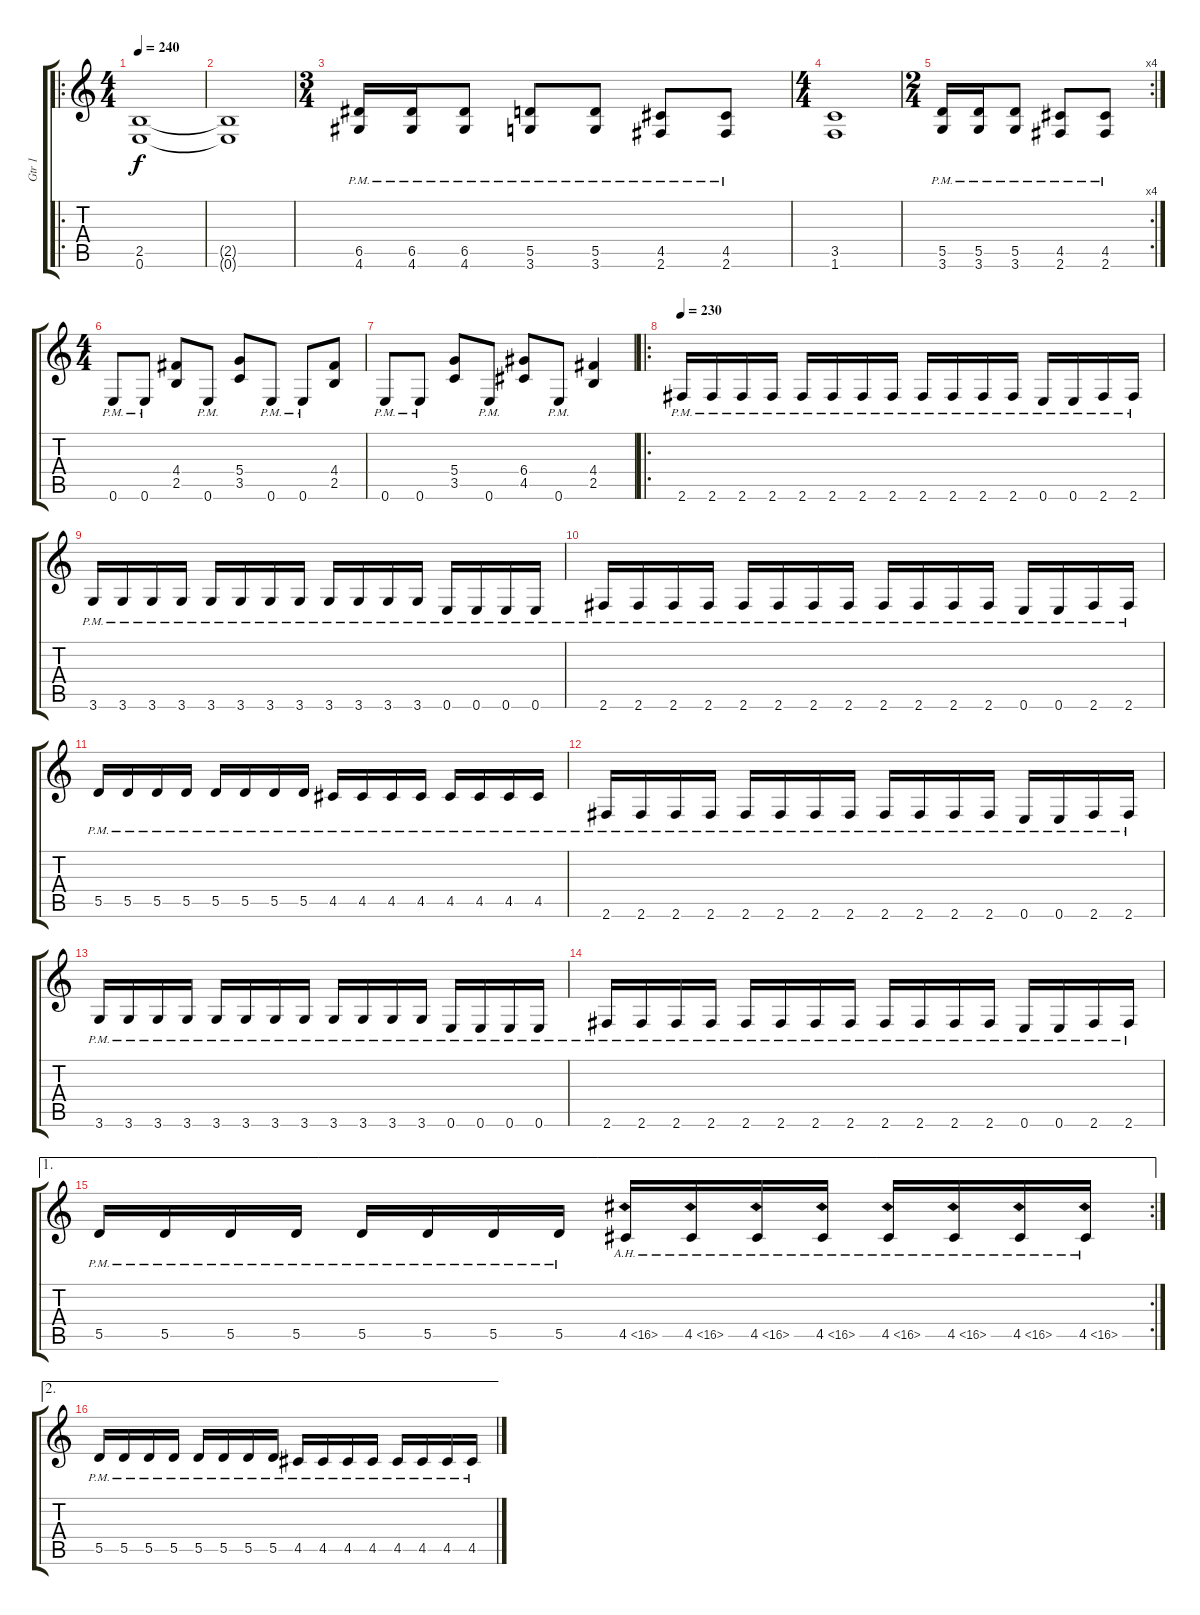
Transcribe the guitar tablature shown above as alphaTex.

\track ("Gtr 1" "Gtr 1") {instrument distortionguitar}
\staff {score tabs}
\tuning (E4 B3 G3 D3 A2 E2) {hide}
\ro
\ts (4 4)
\tempo 240
\clef g2
\ks c
(2.5 0.6).1{dy f} |
(2.5{t} 0.6{t}).1 |
\ts (3 4)
(6.5{pm} 4.6{pm}).16 (6.5{pm} 4.6{pm}).16 (6.5{pm} 4.6{pm}).8 (5.5{pm} 3.6{pm}).8 (5.5{pm} 3.6{pm}).8 (4.5{pm} 2.6{pm}).8 (4.5{pm} 2.6{pm}).8 |
\ts (4 4)
(3.5 1.6).1 |
\rc 4
\ts (2 4)
(5.5{pm} 3.6{pm}).16 (5.5{pm} 3.6{pm}).16 (5.5{pm} 3.6{pm}).8 (4.5{pm} 2.6{pm}).8 (4.5{pm} 2.6{pm}).8 |
\ts (4 4)
0.6{pm}.8 0.6{pm}.8 (4.4 2.5).8 0.6{pm}.8 (5.4 3.5).8 0.6{pm}.8 0.6{pm}.8 (4.4 2.5).8 |
0.6{pm}.8 0.6{pm}.8 (5.4 3.5).8 0.6{pm}.8 (6.4 4.5).8 0.6{pm}.8 (4.4 2.5).4 |
\ro
\tempo 230
2.6{pm}.16 2.6{pm}.16 2.6{pm}.16 2.6{pm}.16 2.6{pm}.16 2.6{pm}.16 2.6{pm}.16 2.6{pm}.16 2.6{pm}.16 2.6{pm}.16 2.6{pm}.16 2.6{pm}.16 0.6{pm}.16 0.6{pm}.16 2.6{pm}.16 2.6{pm}.16 |
3.6{pm}.16 3.6{pm}.16 3.6{pm}.16 3.6{pm}.16 3.6{pm}.16 3.6{pm}.16 3.6{pm}.16 3.6{pm}.16 3.6{pm}.16 3.6{pm}.16 3.6{pm}.16 3.6{pm}.16 0.6{pm}.16 0.6{pm}.16 0.6{pm}.16 0.6{pm}.16 |
2.6{pm}.16 2.6{pm}.16 2.6{pm}.16 2.6{pm}.16 2.6{pm}.16 2.6{pm}.16 2.6{pm}.16 2.6{pm}.16 2.6{pm}.16 2.6{pm}.16 2.6{pm}.16 2.6{pm}.16 0.6{pm}.16 0.6{pm}.16 2.6{pm}.16 2.6{pm}.16 |
5.5{pm}.16 5.5{pm}.16 5.5{pm}.16 5.5{pm}.16 5.5{pm}.16 5.5{pm}.16 5.5{pm}.16 5.5{pm}.16 4.5{pm}.16 4.5{pm}.16 4.5{pm}.16 4.5{pm}.16 4.5{pm}.16 4.5{pm}.16 4.5{pm}.16 4.5{pm}.16 |
2.6{pm}.16 2.6{pm}.16 2.6{pm}.16 2.6{pm}.16 2.6{pm}.16 2.6{pm}.16 2.6{pm}.16 2.6{pm}.16 2.6{pm}.16 2.6{pm}.16 2.6{pm}.16 2.6{pm}.16 0.6{pm}.16 0.6{pm}.16 2.6{pm}.16 2.6{pm}.16 |
3.6{pm}.16 3.6{pm}.16 3.6{pm}.16 3.6{pm}.16 3.6{pm}.16 3.6{pm}.16 3.6{pm}.16 3.6{pm}.16 3.6{pm}.16 3.6{pm}.16 3.6{pm}.16 3.6{pm}.16 0.6{pm}.16 0.6{pm}.16 0.6{pm}.16 0.6{pm}.16 |
2.6{pm}.16 2.6{pm}.16 2.6{pm}.16 2.6{pm}.16 2.6{pm}.16 2.6{pm}.16 2.6{pm}.16 2.6{pm}.16 2.6{pm}.16 2.6{pm}.16 2.6{pm}.16 2.6{pm}.16 0.6{pm}.16 0.6{pm}.16 2.6{pm}.16 2.6{pm}.16 |
\ae 1
\rc 2
5.5{pm}.16 5.5{pm}.16 5.5{pm}.16 5.5{pm}.16 5.5{pm}.16 5.5{pm}.16 5.5{pm}.16 5.5{pm}.16 4.5{ah 12}.16 4.5{ah 12}.16 4.5{ah 12}.16 4.5{ah 12}.16 4.5{ah 12}.16 4.5{ah 12}.16 4.5{ah 12}.16 4.5{ah 12}.16 |
\ae 2
5.5{pm}.16 5.5{pm}.16 5.5{pm}.16 5.5{pm}.16 5.5{pm}.16 5.5{pm}.16 5.5{pm}.16 5.5{pm}.16 4.5{pm}.16 4.5{pm}.16 4.5{pm}.16 4.5{pm}.16 4.5{pm}.16 4.5{pm}.16 4.5{pm}.16 4.5{pm}.16
